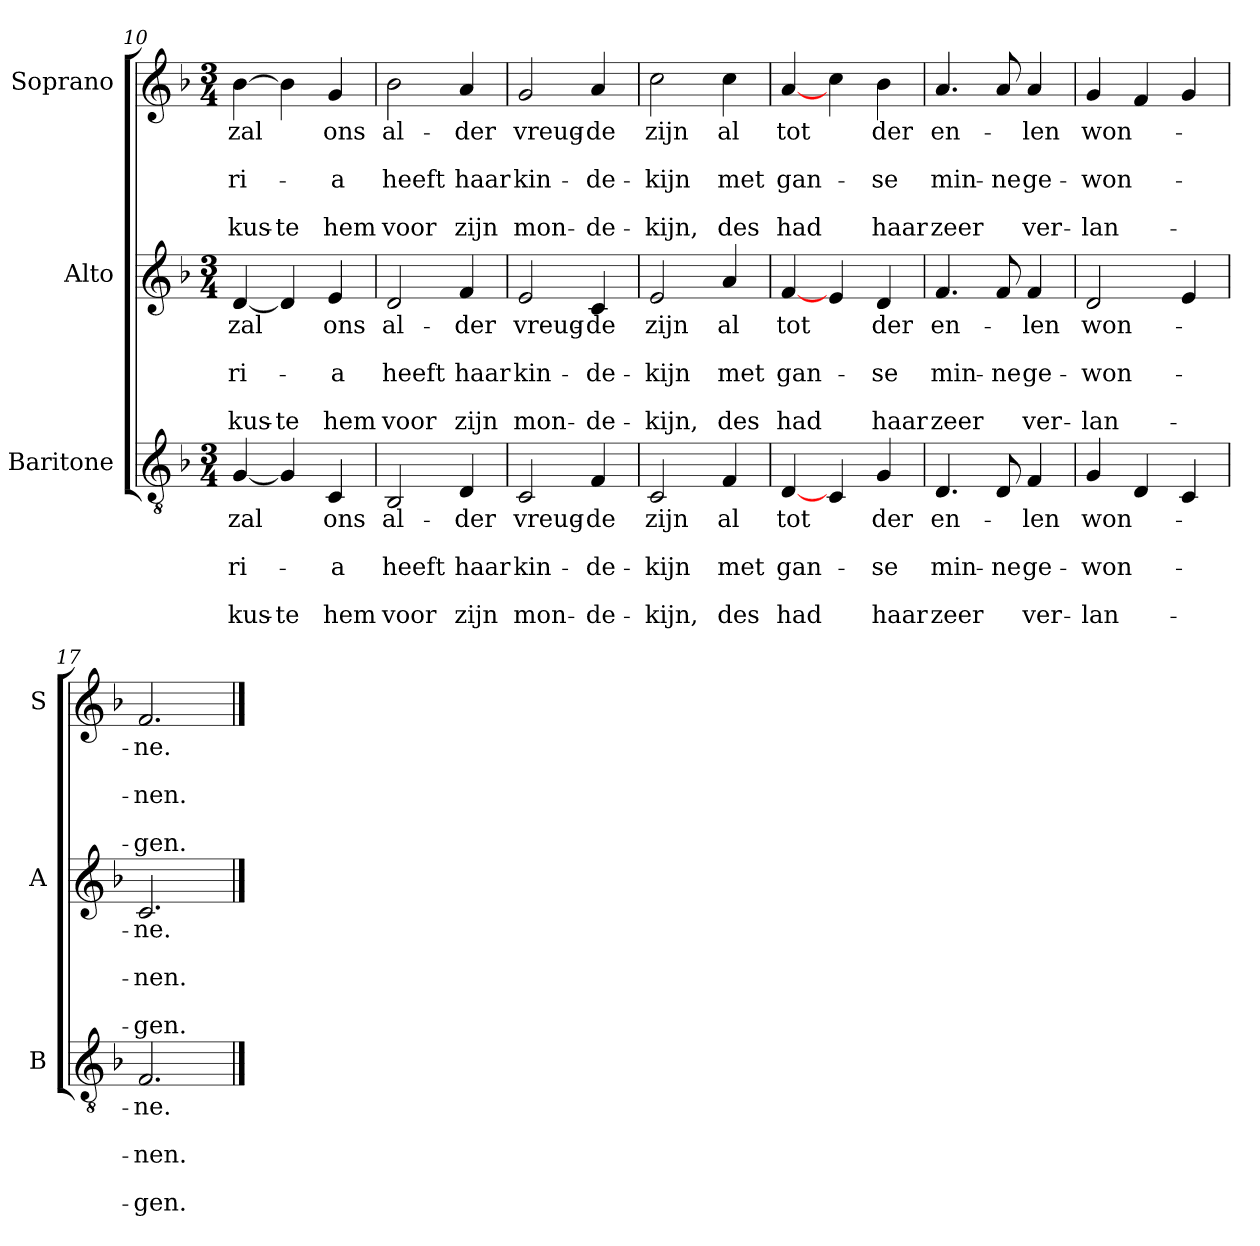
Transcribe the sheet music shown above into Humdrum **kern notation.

**kern	**text	**text	**text	**text	**text	**kern	**text	**text	**text	**text	**text	**kern	**text	**text	**text	**text	**text
*part3	*part3	*part3	*part3	*part3	*part3	*part2	*part2	*part2	*part2	*part2	*part2	*part1	*part1	*part1	*part1	*part1	*part1
*staff3	*staff3	*staff3	*staff3	*staff3	*staff3	*staff2	*staff2	*staff2	*staff2	*staff2	*staff2	*staff1	*staff1	*staff1	*staff1	*staff1	*staff1
*I"Baritone	*	*	*	*	*	*I"Alto	*	*	*	*	*	*I"Soprano	*	*	*	*	*
*I'B	*	*	*	*	*	*I'A	*	*	*	*	*	*I'S	*	*	*	*	*
*clefGv2	*	*	*	*	*	*clefG2	*	*	*	*	*	*clefG2	*	*	*	*	*
*k[b-]	*	*	*	*	*	*k[b-]	*	*	*	*	*	*k[b-]	*	*	*	*	*
*F:	*	*	*	*	*	*F:	*	*	*	*	*	*F:	*	*	*	*	*
*M3/4	*	*	*	*	*	*M3/4	*	*	*	*	*	*M3/4	*	*	*	*	*
=10	=10	=10	=10	=10	=10	=10	=10	=10	=10	=10	=10	=10	=10	=10	=10	=10	=10
!	!LO:LY:b	!	!LO:LY:b	!	!LO:LY:b	!	!LO:LY:b	!	!LO:LY:b	!	!LO:LY:b	!	!LO:LY:b	!	!LO:LY:b	!	!LO:LY:b
[4G/	zal	.	-ri-	.	kus-	[4d/	zal	.	-ri-	.	kus-	[4b-\	zal	.	-ri-	.	kus-
!	!	!	!	!	!LO:LY:b	!	!	!	!	!	!LO:LY:b	!	!	!	!	!	!LO:LY:b
4G/]	.	.	.	.	-te	4d/]	.	.	.	.	-te	4b-\]	.	.	.	.	-te
!	!LO:LY:b	!	!LO:LY:b	!	!LO:LY:b	!	!LO:LY:b	!	!LO:LY:b	!	!LO:LY:b	!	!LO:LY:b	!	!LO:LY:b	!	!LO:LY:b
4C/	ons	.	-a	.	hem	4e/	ons	.	-a	.	hem	4g/	ons	.	-a	.	hem
=11	=11	=11	=11	=11	=11	=11	=11	=11	=11	=11	=11	=11	=11	=11	=11	=11	=11
!	!LO:LY:b	!	!LO:LY:b	!	!LO:LY:b	!	!LO:LY:b	!	!LO:LY:b	!	!LO:LY:b	!	!LO:LY:b	!	!LO:LY:b	!	!LO:LY:b
2BB-/	al-	.	heeft	.	voor	2d/	al-	.	heeft	.	voor	2b-\	al-	.	heeft	.	voor
!	!LO:LY:b	!	!LO:LY:b	!	!LO:LY:b	!	!LO:LY:b	!	!LO:LY:b	!	!LO:LY:b	!	!LO:LY:b	!	!LO:LY:b	!	!LO:LY:b
4D/	-der	.	haar	.	zijn	4f/	-der	.	haar	.	zijn	4a/	-der	.	haar	.	zijn
!!LO:PB:g=z
=12	=12	=12	=12	=12	=12	=12	=12	=12	=12	=12	=12	=12	=12	=12	=12	=12	=12
!	!LO:LY:b	!	!LO:LY:b	!	!LO:LY:b	!	!LO:LY:b	!	!LO:LY:b	!	!LO:LY:b	!	!LO:LY:b	!	!LO:LY:b	!	!LO:LY:b
2C/	vreug-	.	kin-	.	mon-	2e/	vreug-	.	kin-	.	mon-	2g/	vreug-	.	kin-	.	mon-
!	!LO:LY:b	!	!LO:LY:b	!	!LO:LY:b	!	!LO:LY:b	!	!LO:LY:b	!	!LO:LY:b	!	!LO:LY:b	!	!LO:LY:b	!	!LO:LY:b
4F/	-de	.	-de-	.	-de-	4c/	-de	.	-de-	.	-de-	4a/	-de	.	-de-	.	-de-
=13	=13	=13	=13	=13	=13	=13	=13	=13	=13	=13	=13	=13	=13	=13	=13	=13	=13
!	!LO:LY:b	!	!LO:LY:b	!	!LO:LY:b	!	!LO:LY:b	!	!LO:LY:b	!	!LO:LY:b	!	!LO:LY:b	!	!LO:LY:b	!	!LO:LY:b
2C/	zijn	.	-kijn	.	-kijn,	2e/	zijn	.	-kijn	.	-kijn,	2cc\	zijn	.	-kijn	.	-kijn,
!	!LO:LY:b	!	!LO:LY:b	!	!LO:LY:b	!	!LO:LY:b	!	!LO:LY:b	!	!LO:LY:b	!	!LO:LY:b	!	!LO:LY:b	!	!LO:LY:b
4F/	al	.	met	.	des	4a/	al	.	met	.	des	4cc\	al	.	met	.	des
=14	=14	=14	=14	=14	=14	=14	=14	=14	=14	=14	=14	=14	=14	=14	=14	=14	=14
!	!LO:LY:b	!	!LO:LY:b	!	!LO:LY:b	!	!LO:LY:b	!	!LO:LY:b	!	!LO:LY:b	!	!LO:LY:b	!	!LO:LY:b	!	!LO:LY:b
[4D/	tot	.	gan-	.	had	[4f/	tot	.	gan-	.	had	[4a/	tot	.	gan-	.	had
4C/	.	.	.	.	.	4e/	.	.	.	.	.	4cc\	.	.	.	.	.
!	!LO:LY:b	!	!LO:LY:b	!	!LO:LY:b	!	!LO:LY:b	!	!LO:LY:b	!	!LO:LY:b	!	!LO:LY:b	!	!LO:LY:b	!	!LO:LY:b
4G/	der	.	-se	.	haar	4d/	der	.	-se	.	haar	4b-\	der	.	-se	.	haar
=15	=15	=15	=15	=15	=15	=15	=15	=15	=15	=15	=15	=15	=15	=15	=15	=15	=15
!	!LO:LY:b	!	!LO:LY:b	!	!LO:LY:b	!	!LO:LY:b	!	!LO:LY:b	!	!LO:LY:b	!	!LO:LY:b	!	!LO:LY:b	!	!LO:LY:b
4.D/	en-	.	min-	.	zeer	4.f/	en-	.	min-	.	zeer	4.a/	en-	.	min-	.	zeer
!	!	!	!LO:LY:b	!	!	!	!	!	!LO:LY:b	!	!	!	!	!	!LO:LY:b	!	!
8D/	.	.	-ne	.	.	8f/	.	.	-ne	.	.	8a/	.	.	-ne	.	.
!	!LO:LY:b	!	!LO:LY:b	!	!LO:LY:b	!	!LO:LY:b	!	!LO:LY:b	!	!LO:LY:b	!	!LO:LY:b	!	!LO:LY:b	!	!LO:LY:b
4F/	-len	.	ge-	.	ver-	4f/	-len	.	ge-	.	ver-	4a/	-len	.	ge-	.	ver-
=16	=16	=16	=16	=16	=16	=16	=16	=16	=16	=16	=16	=16	=16	=16	=16	=16	=16
!	!LO:LY:b	!	!LO:LY:b	!	!LO:LY:b	!	!LO:LY:b	!	!LO:LY:b	!	!LO:LY:b	!	!LO:LY:b	!	!LO:LY:b	!	!LO:LY:b
4G/	won-	.	-won-	.	-lan-	2d/	won-	.	-won-	.	-lan-	4g/	won-	.	-won-	.	-lan-
4D/	.	.	.	.	.	.	.	.	.	.	.	4f/	.	.	.	.	.
4C/	.	.	.	.	.	4e/	.	.	.	.	.	4g/	.	.	.	.	.
=17	=17	=17	=17	=17	=17	=17	=17	=17	=17	=17	=17	=17	=17	=17	=17	=17	=17
!	!LO:LY:b	!	!LO:LY:b	!	!LO:LY:b	!	!LO:LY:b	!	!LO:LY:b	!	!LO:LY:b	!	!LO:LY:b	!	!LO:LY:b	!	!LO:LY:b
2.F/	-ne.	.	-nen.	.	-gen.	2.c/	-ne.	.	-nen.	.	-gen.	2.f/	-ne.	.	-nen.	.	-gen.
==	==	==	==	==	==	==	==	==	==	==	==	==	==	==	==	==	==
*-	*-	*-	*-	*-	*-	*-	*-	*-	*-	*-	*-	*-	*-	*-	*-	*-	*-
